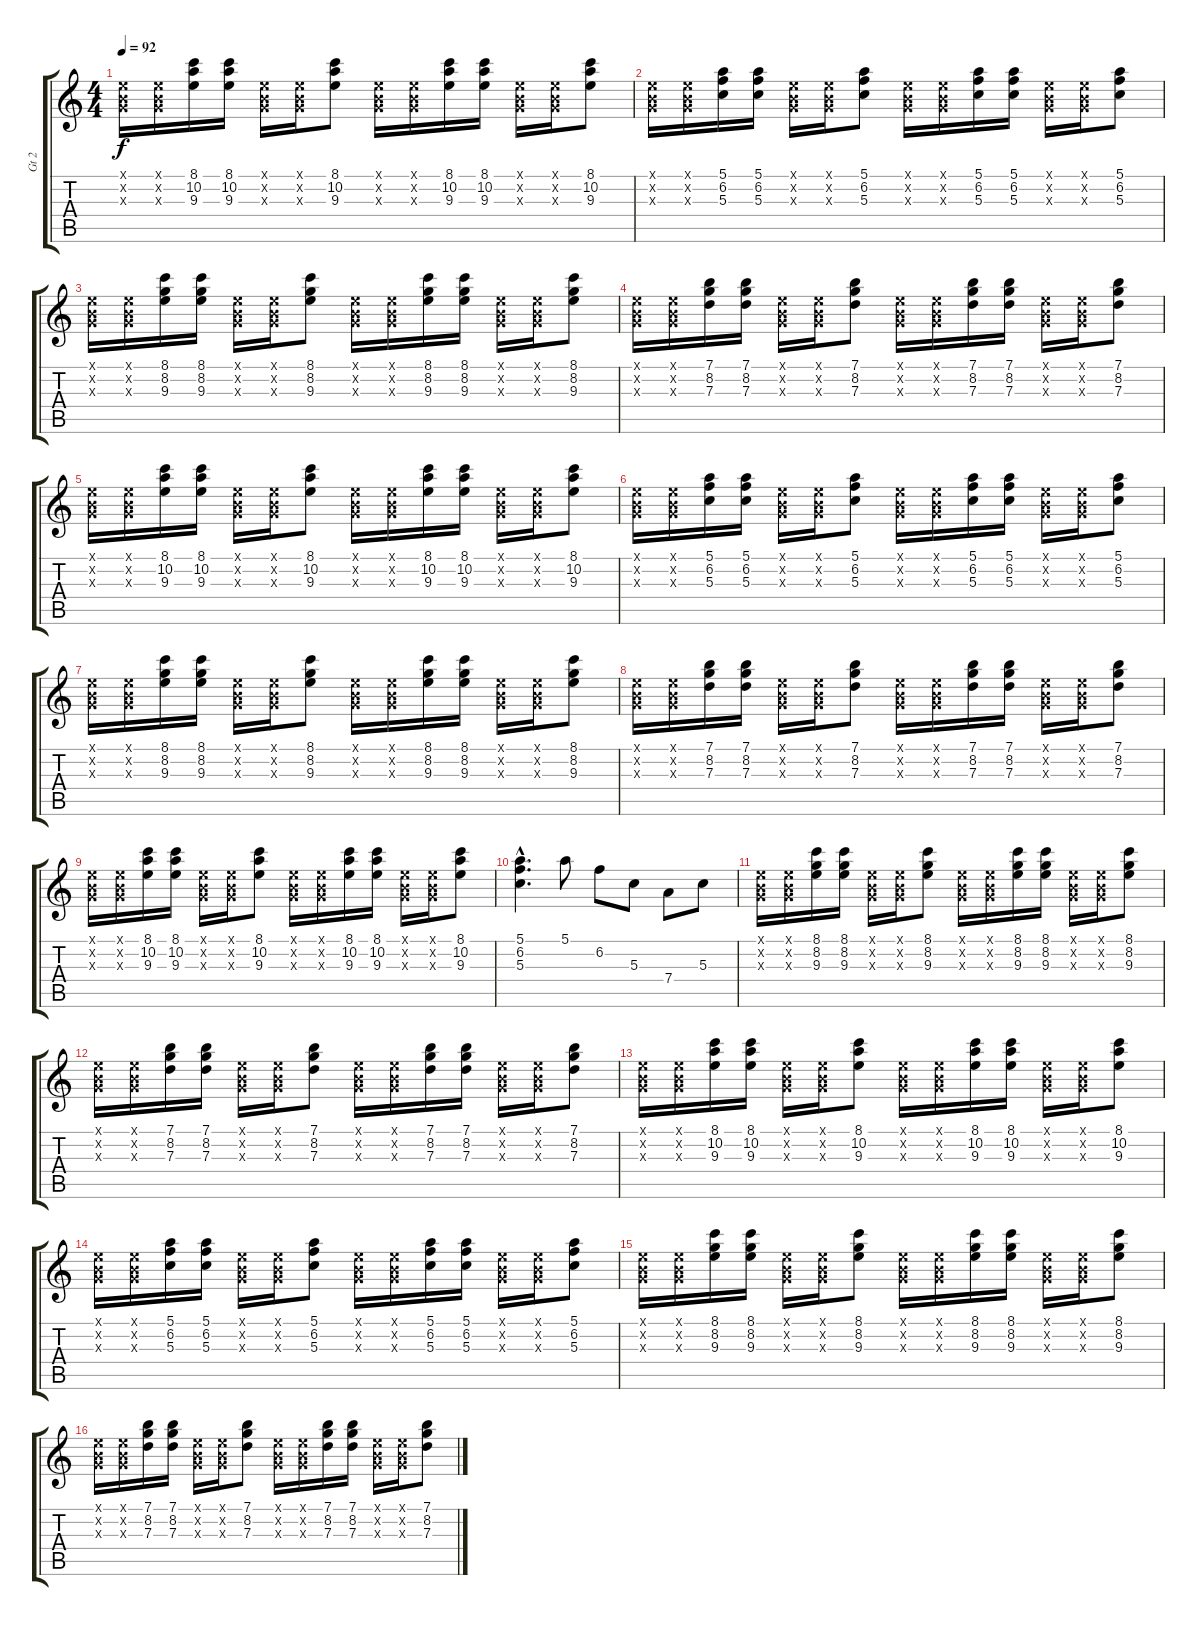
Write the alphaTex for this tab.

\track ("Gt 2" "Gt 2") {instrument overdrivenguitar}
\staff {score tabs}
\tuning (E4 B3 G3 D3 A2 E2) {hide}
\ts (4 4)
\tempo 92
\clef g2
\ks c
(0.1{x} 0.2{x} 0.3{x}).16{dy f} (0.1{x} 0.2{x} 0.3{x}).16 (8.1 10.2 9.3).16 (8.1 10.2 9.3).16 (0.1{x} 0.2{x} 0.3{x}).16 (0.1{x} 0.2{x} 0.3{x}).16 (8.1 10.2 9.3).8 (0.1{x} 0.2{x} 0.3{x}).16 (0.1{x} 0.2{x} 0.3{x}).16 (8.1 10.2 9.3).16 (8.1 10.2 9.3).16 (0.1{x} 0.2{x} 0.3{x}).16 (0.1{x} 0.2{x} 0.3{x}).16 (8.1 10.2 9.3).8 |
(0.1{x} 0.2{x} 0.3{x}).16 (0.1{x} 0.2{x} 0.3{x}).16 (5.1 6.2 5.3).16 (5.1 6.2 5.3).16 (0.1{x} 0.2{x} 0.3{x}).16 (0.1{x} 0.2{x} 0.3{x}).16 (5.1 6.2 5.3).8 (0.1{x} 0.2{x} 0.3{x}).16 (0.1{x} 0.2{x} 0.3{x}).16 (5.1 6.2 5.3).16 (5.1 6.2 5.3).16 (0.1{x} 0.2{x} 0.3{x}).16 (0.1{x} 0.2{x} 0.3{x}).16 (5.1 6.2 5.3).8 |
(0.1{x} 0.2{x} 0.3{x}).16 (0.1{x} 0.2{x} 0.3{x}).16 (8.1 8.2 9.3).16 (8.1 8.2 9.3).16 (0.1{x} 0.2{x} 0.3{x}).16 (0.1{x} 0.2{x} 0.3{x}).16 (8.1 8.2 9.3).8 (0.1{x} 0.2{x} 0.3{x}).16 (0.1{x} 0.2{x} 0.3{x}).16 (8.1 8.2 9.3).16 (8.1 8.2 9.3).16 (0.1{x} 0.2{x} 0.3{x}).16 (0.1{x} 0.2{x} 0.3{x}).16 (8.1 8.2 9.3).8 |
(0.1{x} 0.2{x} 0.3{x}).16 (0.1{x} 0.2{x} 0.3{x}).16 (7.1 8.2 7.3).16 (7.1 8.2 7.3).16 (0.1{x} 0.2{x} 0.3{x}).16 (0.1{x} 0.2{x} 0.3{x}).16 (7.1 8.2 7.3).8 (0.1{x} 0.2{x} 0.3{x}).16 (0.1{x} 0.2{x} 0.3{x}).16 (7.1 8.2 7.3).16 (7.1 8.2 7.3).16 (0.1{x} 0.2{x} 0.3{x}).16 (0.1{x} 0.2{x} 0.3{x}).16 (7.1 8.2 7.3).8 |
(0.1{x} 0.2{x} 0.3{x}).16 (0.1{x} 0.2{x} 0.3{x}).16 (8.1 10.2 9.3).16 (8.1 10.2 9.3).16 (0.1{x} 0.2{x} 0.3{x}).16 (0.1{x} 0.2{x} 0.3{x}).16 (8.1 10.2 9.3).8 (0.1{x} 0.2{x} 0.3{x}).16 (0.1{x} 0.2{x} 0.3{x}).16 (8.1 10.2 9.3).16 (8.1 10.2 9.3).16 (0.1{x} 0.2{x} 0.3{x}).16 (0.1{x} 0.2{x} 0.3{x}).16 (8.1 10.2 9.3).8 |
(0.1{x} 0.2{x} 0.3{x}).16 (0.1{x} 0.2{x} 0.3{x}).16 (5.1 6.2 5.3).16 (5.1 6.2 5.3).16 (0.1{x} 0.2{x} 0.3{x}).16 (0.1{x} 0.2{x} 0.3{x}).16 (5.1 6.2 5.3).8 (0.1{x} 0.2{x} 0.3{x}).16 (0.1{x} 0.2{x} 0.3{x}).16 (5.1 6.2 5.3).16 (5.1 6.2 5.3).16 (0.1{x} 0.2{x} 0.3{x}).16 (0.1{x} 0.2{x} 0.3{x}).16 (5.1 6.2 5.3).8 |
(0.1{x} 0.2{x} 0.3{x}).16 (0.1{x} 0.2{x} 0.3{x}).16 (8.1 8.2 9.3).16 (8.1 8.2 9.3).16 (0.1{x} 0.2{x} 0.3{x}).16 (0.1{x} 0.2{x} 0.3{x}).16 (8.1 8.2 9.3).8 (0.1{x} 0.2{x} 0.3{x}).16 (0.1{x} 0.2{x} 0.3{x}).16 (8.1 8.2 9.3).16 (8.1 8.2 9.3).16 (0.1{x} 0.2{x} 0.3{x}).16 (0.1{x} 0.2{x} 0.3{x}).16 (8.1 8.2 9.3).8 |
(0.1{x} 0.2{x} 0.3{x}).16 (0.1{x} 0.2{x} 0.3{x}).16 (7.1 8.2 7.3).16 (7.1 8.2 7.3).16 (0.1{x} 0.2{x} 0.3{x}).16 (0.1{x} 0.2{x} 0.3{x}).16 (7.1 8.2 7.3).8 (0.1{x} 0.2{x} 0.3{x}).16 (0.1{x} 0.2{x} 0.3{x}).16 (7.1 8.2 7.3).16 (7.1 8.2 7.3).16 (0.1{x} 0.2{x} 0.3{x}).16 (0.1{x} 0.2{x} 0.3{x}).16 (7.1 8.2 7.3).8 |
(0.1{x} 0.2{x} 0.3{x}).16 (0.1{x} 0.2{x} 0.3{x}).16 (8.1 10.2 9.3).16 (8.1 10.2 9.3).16 (0.1{x} 0.2{x} 0.3{x}).16 (0.1{x} 0.2{x} 0.3{x}).16 (8.1 10.2 9.3).8 (0.1{x} 0.2{x} 0.3{x}).16 (0.1{x} 0.2{x} 0.3{x}).16 (8.1 10.2 9.3).16 (8.1 10.2 9.3).16 (0.1{x} 0.2{x} 0.3{x}).16 (0.1{x} 0.2{x} 0.3{x}).16 (8.1 10.2 9.3).8 |
(5.1{hac} 6.2{hac} 5.3{hac}).4{d} 5.1.8 6.2.8 5.3.8 7.4.8 5.3.8 |
(0.1{x} 0.2{x} 0.3{x}).16 (0.1{x} 0.2{x} 0.3{x}).16 (8.1 8.2 9.3).16 (8.1 8.2 9.3).16 (0.1{x} 0.2{x} 0.3{x}).16 (0.1{x} 0.2{x} 0.3{x}).16 (8.1 8.2 9.3).8 (0.1{x} 0.2{x} 0.3{x}).16 (0.1{x} 0.2{x} 0.3{x}).16 (8.1 8.2 9.3).16 (8.1 8.2 9.3).16 (0.1{x} 0.2{x} 0.3{x}).16 (0.1{x} 0.2{x} 0.3{x}).16 (8.1 8.2 9.3).8 |
(0.1{x} 0.2{x} 0.3{x}).16 (0.1{x} 0.2{x} 0.3{x}).16 (7.1 8.2 7.3).16 (7.1 8.2 7.3).16 (0.1{x} 0.2{x} 0.3{x}).16 (0.1{x} 0.2{x} 0.3{x}).16 (7.1 8.2 7.3).8 (0.1{x} 0.2{x} 0.3{x}).16 (0.1{x} 0.2{x} 0.3{x}).16 (7.1 8.2 7.3).16 (7.1 8.2 7.3).16 (0.1{x} 0.2{x} 0.3{x}).16 (0.1{x} 0.2{x} 0.3{x}).16 (7.1 8.2 7.3).8 |
(0.1{x} 0.2{x} 0.3{x}).16 (0.1{x} 0.2{x} 0.3{x}).16 (8.1 10.2 9.3).16 (8.1 10.2 9.3).16 (0.1{x} 0.2{x} 0.3{x}).16 (0.1{x} 0.2{x} 0.3{x}).16 (8.1 10.2 9.3).8 (0.1{x} 0.2{x} 0.3{x}).16 (0.1{x} 0.2{x} 0.3{x}).16 (8.1 10.2 9.3).16 (8.1 10.2 9.3).16 (0.1{x} 0.2{x} 0.3{x}).16 (0.1{x} 0.2{x} 0.3{x}).16 (8.1 10.2 9.3).8 |
(0.1{x} 0.2{x} 0.3{x}).16 (0.1{x} 0.2{x} 0.3{x}).16 (5.1 6.2 5.3).16 (5.1 6.2 5.3).16 (0.1{x} 0.2{x} 0.3{x}).16 (0.1{x} 0.2{x} 0.3{x}).16 (5.1 6.2 5.3).8 (0.1{x} 0.2{x} 0.3{x}).16 (0.1{x} 0.2{x} 0.3{x}).16 (5.1 6.2 5.3).16 (5.1 6.2 5.3).16 (0.1{x} 0.2{x} 0.3{x}).16 (0.1{x} 0.2{x} 0.3{x}).16 (5.1 6.2 5.3).8 |
(0.1{x} 0.2{x} 0.3{x}).16 (0.1{x} 0.2{x} 0.3{x}).16 (8.1 8.2 9.3).16 (8.1 8.2 9.3).16 (0.1{x} 0.2{x} 0.3{x}).16 (0.1{x} 0.2{x} 0.3{x}).16 (8.1 8.2 9.3).8 (0.1{x} 0.2{x} 0.3{x}).16 (0.1{x} 0.2{x} 0.3{x}).16 (8.1 8.2 9.3).16 (8.1 8.2 9.3).16 (0.1{x} 0.2{x} 0.3{x}).16 (0.1{x} 0.2{x} 0.3{x}).16 (8.1 8.2 9.3).8 |
(0.1{x} 0.2{x} 0.3{x}).16 (0.1{x} 0.2{x} 0.3{x}).16 (7.1 8.2 7.3).16 (7.1 8.2 7.3).16 (0.1{x} 0.2{x} 0.3{x}).16 (0.1{x} 0.2{x} 0.3{x}).16 (7.1 8.2 7.3).8 (0.1{x} 0.2{x} 0.3{x}).16 (0.1{x} 0.2{x} 0.3{x}).16 (7.1 8.2 7.3).16 (7.1 8.2 7.3).16 (0.1{x} 0.2{x} 0.3{x}).16 (0.1{x} 0.2{x} 0.3{x}).16 (7.1 8.2 7.3).8
